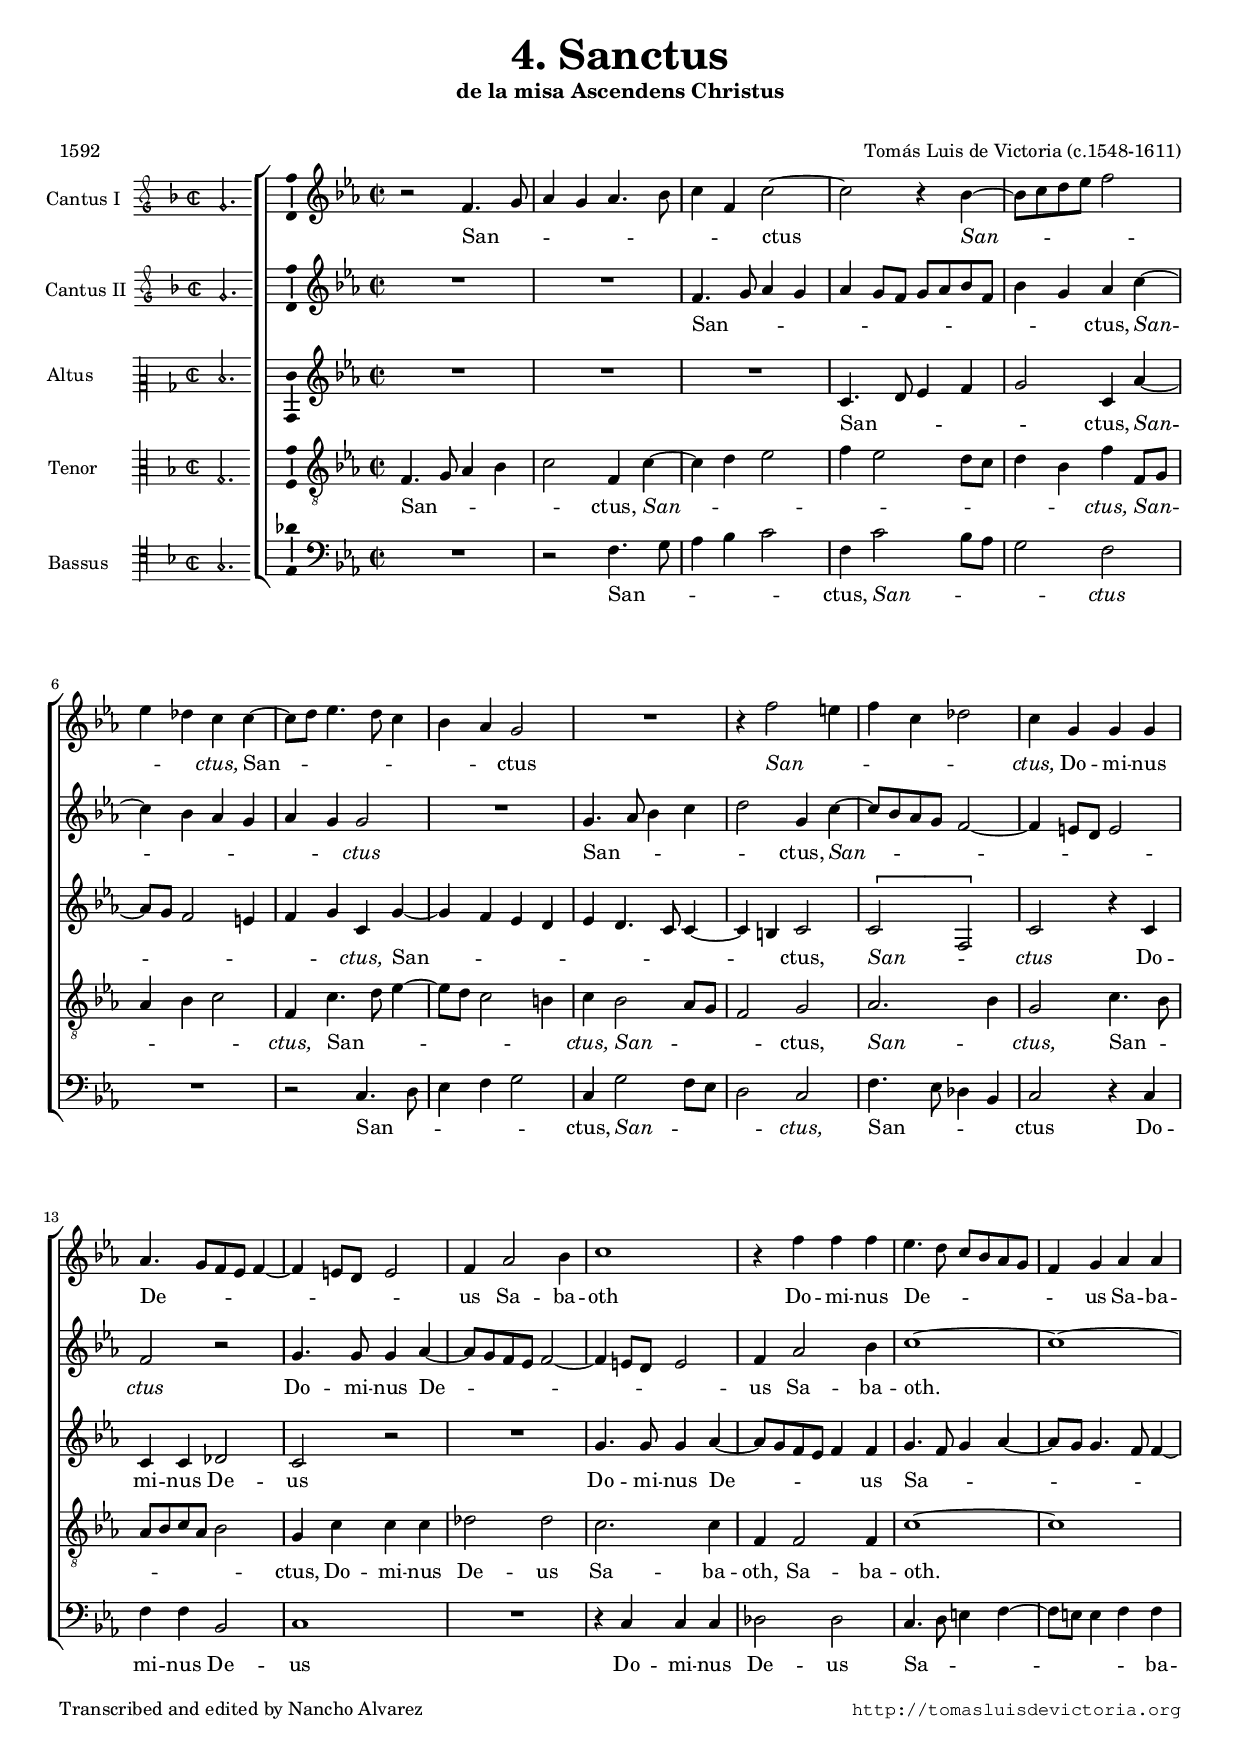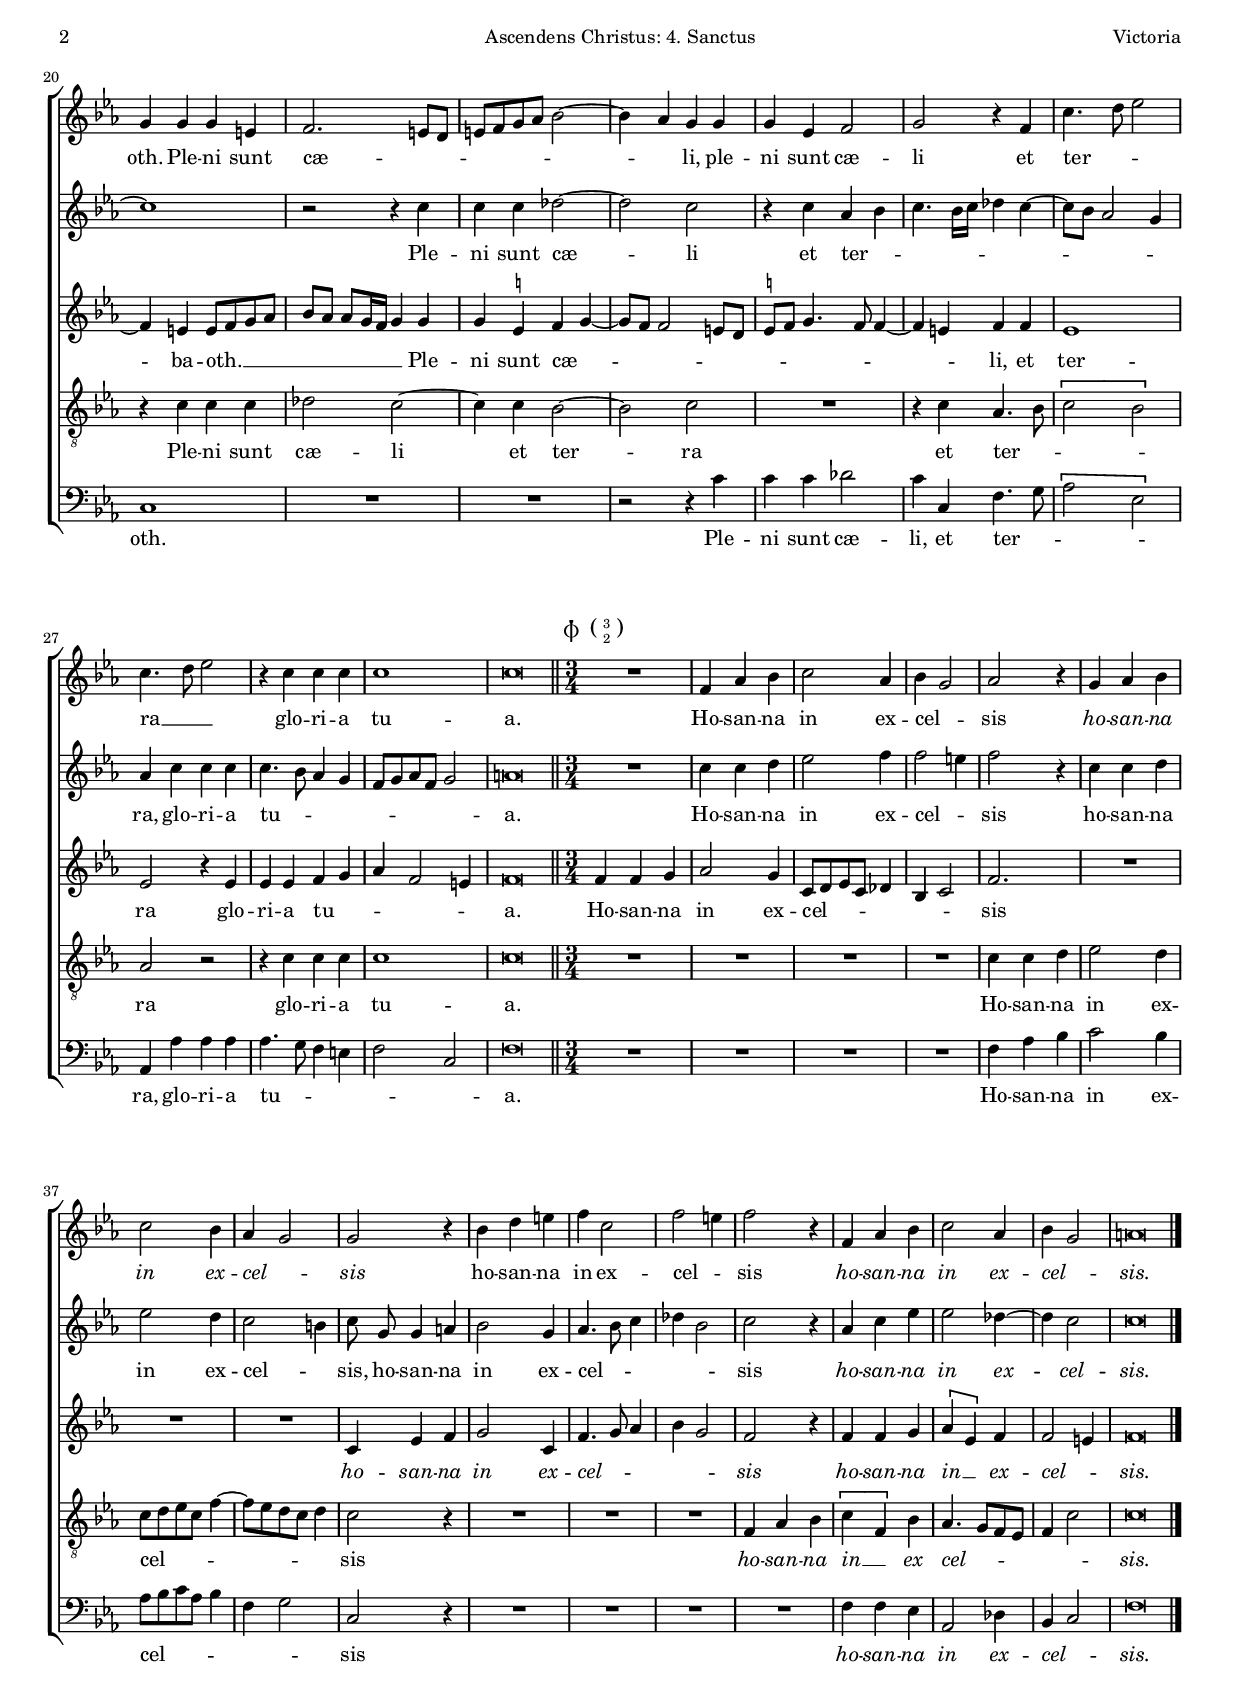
\version "2.19.40"

#(set-default-paper-size "a4")
#(set-global-staff-size 16.2)
#(ly:set-option 'point-and-click #f)

italicas=\override LyricText.font-shape = #'italic
rectas=\override LyricText.font-shape = #'upright
ss=\once \set suggestAccidentals = ##t
incipitwidth = 20

htitle="Ascendens Christus: 4. Sanctus"
hcomposer="Victoria"

\header {
  title=\markup{\fontsize #3 "4. Sanctus"}
  subtitle="de la misa Ascendens Christus"
  subsubtitle=" "
  composer="Tomás Luis de Victoria (c.1548-1611)"
  %opus="(-)"
  poet="1592"
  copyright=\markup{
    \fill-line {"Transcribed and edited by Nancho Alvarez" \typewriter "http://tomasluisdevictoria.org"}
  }
  %	tagline=""
}

global={
  \key c \major \time 2/2 \skip 1*30 \bar "||" \time 3/4
  \skip 1*3/4*17 \bar "|."
}

cantus={
  r2 d'4. e'8 |
  f'4 e' f'4. g'8 |
  a'4 d' a'2 ~ |
  a' r4 g' ~ |
  %5
  g'8 a' b' c'' d''2 |
  c''4 bes' a' a' ~ |
  a'8 b' c''4. b'8 a'4 |
  g' f' e'2 |
  R1*4/4 |
  %10
  r4 d''2 cis''4 |
  d'' a' bes'2 |
  a'4 e' e' e' |
  f'4.  e'8[ d' c'] d'4 ~ |
  d' cis'8 b cis'2 |
  %15
  d'4 f'2 g'4 |
  a'1 |
  r4 d'' d'' d'' |
  c''4. b'8 a' g' f' e' | % no queda bien el corchete de 5 notas
  d'4 e' f' f' |
  %20
  e' e' e' cis' |
  d'2. cis'8 b |
  cis' d' e' f' g'2 ~ |
  g'4 f' e' e' |
  e' c' d'2 |
  %25
  e' r4 d' |
  a'4. b'8 c''2 |
  a'4. b'8 c''2 |
  r4 a' a' a' |
  a'1 |
  %30
  a'\breve*1/2 |
  \once \override TextScript.X-offset = #-3.7
  \once \override TextScript.padding = #2
  s4*0^\markup{\raise #.5 \musicglyph #"timesig.mensural34" \larger \larger " (" \smaller \smaller \smaller \column {\raise #.9 3 \raise #1.2 2} \larger \larger ")"}
  R1*3/4
  d'4 f' g' |
  a'2 f'4 g' e'2 |
  f' r4 e' f' g' |
  a'2 g'4 f' e'2 |
  %35
  e' r4 g' b' cis'' |
  d'' a'2 d'' cis''4 |
  d''2 r4 d' f' g' |
  a'2 f'4 g' e'2 |
  fis'\breve*3/8
}

cantusdos={
  R1*4/4 |
  R1*4/4 |
  d'4. e'8 f'4 e' |
  f' e'8 d' e' f' g' d' |
  %5
  g'4 e' f' a' ~ |
  a' g' f' e' |
  f' e' e'2 |
  R1*4/4 |
  e'4. f'8 g'4 a' |
  %10
  b'2 e'4 a' ~ |
  a'8 g' f' e' d'2 ~ |
  d'4 cis'8 b cis'2 |
  d' r |
  e'4. e'8 e'4 f' ~ |
  %15
  f'8 e' d' c' d'2 ~ |
  d'4 cis'8 b cis'2 |
  d'4 f'2 g'4 |
  a'1 ~ |
  a' ~ |
  %20
  a' |
  r2 r4 a' |
  a' a' bes'2 ~ |
  bes' a' |
  r4 a' f' g' |
  %25
  a'4. g'16 a' bes'4 a' ~ |
  a'8 g' f'2 e'4 |
  f' a' a' a' |
  a'4. g'8 f'4 e' |
  d'8 e' f' d' e'2 |
  %30
  fis'\breve*1/2 |
  R1*3/4
  a'4 a' b' | % errata en Turner a' a' a'
  c''2 d''4 d''2 cis''4 |
  d''2 r4 a' a' b' |
  c''2 b'4 a'2 gis'4 |
  %35
  \set Staff.autoBeaming = ##f
  a'8 e' e'4 fis' g'2 e'4 |
  \set Staff.autoBeaming = ##t
  f'4. g'8 a'4 bes' g'2 |
  a' r4 f' a' c'' |
  %\override LigatureBracket.style = #'dashed-line
  c''2 bes'4 ~ bes' a'2 % notacion negra
  a'\breve*3/8

}

altus={
  R1*4/4 |
  R1*4/4 |
  R1*4/4 |
  a4. b8 c'4 d' |
  %5
  e'2 a4 f' ~ |
  f'8 e' d'2 cis'4 |
  d' e' a e' ~ |
  e' d' c' b |
  c' b4. a8 a4 ~ |
  %10
  a gis a2 |
  \[a d\] |
  a r4 a |
  a a bes2 |
  a r |
  %15
  R1*4/4 |
  e'4. e'8 e'4 f' ~ |
  f'8 e' d' c' d'4 d' |
  e'4. d'8 e'4 f' ~ |
  f'8 e' e'4. d'8 d'4 ~ |
  %20
  d' cis' cis'8 d' e' f' |
  g'[ f']  f'[ e'16 d'] e'4 e' |
  e' \ss cis' d' e' ~ |
  e'8 d' d'2 cis'8 b |
  \ss cis' d' e'4. d'8 d'4 ~ |
  %25
  d' cis' d' d' |
  c'1 |
  c'2 r4 c' |
  c' c' d' e' |
  f' d'2 cis'4 |
  %30
  d'\breve*1/2 |
  d'4 d' e' f'2 e'4 |
  a8[ b c' a] bes4 g a2 |
  d'2.
  R1*3/4*3 |
  %35
  a4 c' d' e'2 a4 |
  d'4. e'8 f'4 g' e'2 |
  d' r4 d' d' e' |
  \[f' c'\] d' d'2 cis'4 |
  d'\breve*3/8
}

tenor={
  d4. e8 f4 g |
  a2 d4 a ~ |
  a b c'2 |
  d'4 c'2 b8 a |
  %5
  b4 g d' d8 e |
  f4 g a2 |
  d4 a4. b8 c'4 ~ |
  c'8 b a2 gis4 |
  a g2 f8 e |
  %10
  d2 e |
  f2. g4 |
  e2 a4. g8 |
  f g a f g2 |
  e4 a a a |
  %15
  bes2 bes |
  a2. a4 |
  d d2 d4 |
  a1 ~ |
  a |
  %20
  r4 a a a |
  bes2 a ~ |
  a4 a g2 ~ |
  g a |
  R1*4/4 |
  %25
  r4 a f4. g8 |
  \[a2 g\] |
  f r |
  r4 a a a |
  a1 |
  %30
  a\breve*1/2 |
  R1*3/4*4
  a4 a b c'2 b4 |
  a8[ b c' a] d'4 ~ d'8 c'8 b a b4 |
  %35
  a2 r4 |
  R1*3/4*3 |
  d4 f g \[a d\] g |
  f4.  e8[ d c] d4 a2 |
  a\breve*3/8
}

bassus={
  R1*4/4 |
  r2 d4. e8 |
  f4 g a2 |
  d4 a2 g8 f |
  %5
  e2 d |
  R1*4/4 |
  r2 a,4. b,8 |
  c4 d e2 |
  a,4 e2 d8 c |
  %10
  b,2 a, |
  d4. c8 bes,4 g, |
  a,2 r4 a, |
  d d g,2 |
  a,1 |
  %15
  R1*4/4 |
  r4 a, a, a, |
  bes,2 bes, |
  a,4. b,8 cis4 d ~ |
  d8 cis cis4 d d |
  %20
  a,1 |
  R1*4/4 |
  R1*4/4 |
  r2 r4 a |
  a a bes2 |
  %25
  a4 a, d4. e8 |
  \[f2 c\] |
  f,4 f f f |
  f4. e8 d4 cis |
  d2 a, |
  %30
  d\breve*1/2 |
  R1*3/4*4
  d4 f g a2 g4 |
  f8[ g a f] g4 d e2 |
  %35
  a, r4
  R1*3/4*4 |
  d4 d c |
  %\override LigatureBracket.style = #'dashed-line
  f,2 bes,4 g, a,2 % notacion negra
  d\breve*3/8
}

textocantus=\lyricmode{
  San -- _ _ _ _ _ _ _ ctus _
  \italicas
  San -- _ _ _ _ _ _ _ ctus,
  \rectas
  San -- _ _ _ _ _ _ _ ctus
  \italicas
  San -- _ _ _ _ ctus,
  \rectas
  Do -- mi -- nus De -- _ _ _ _ _ _ _ _ us
  Sa -- ba -- oth % hot
  Do -- mi -- nus De -- _ _ _ _ _ _ us
  Sa -- ba -- oth.
  Ple -- ni sunt cæ -- _ _ _ _ _ _ _ _ _ li,
  ple -- ni sunt cæ -- li et ter -- _ _ ra __ _ _
  glo -- ri -- a tu -- a.
  Ho -- san -- na in ex -- cel -- _ sis % O -- san -- na
  \italicas
  ho -- san -- na in ex -- cel -- _ sis
  \rectas
  ho -- san -- na in ex -- cel -- _ sis
  \italicas
  ho -- san -- na in ex -- cel -- _ sis. % _ cel -- sis para hemiolia?

}

textocantusdos=\lyricmode{
  San -- _ _ _ _ _ _ _ _ _ _ _ _ ctus,
  \italicas
  San -- _ _ _ _ _ _ ctus
  \rectas
  San -- _ _ _ _ ctus,
  \italicas
  San -- _ _ _ _ _ _ _ _ _ ctus
  \rectas
  Do -- mi -- nus De -- _ _ _ _ _ _ _ _ _ us
  Sa -- ba -- oth. _ _
  Ple -- ni sunt cæ -- _ li et ter -- _ _ _ _ _ _ _ _ _ _ ra,
  glo -- ri -- a tu -- _ _ _ _ _ _ _ _ a.
  Ho -- san -- na in ex -- cel -- _ sis
  ho -- san -- na in ex -- cel -- _ sis,
  ho -- san -- na in ex -- cel -- _ _ _ _ sis
  \italicas ho -- san -- na in ex -- _ cel -- sis.

}

textoaltus=\lyricmode{
  San -- _ _ _ _ ctus,
  \italicas
  San -- _ _ _ _ _ _ ctus,
  \rectas
  San -- _ _ _ _ _ _ _ _ _ _ ctus,
  \italicas
  San -- _ ctus
  \rectas
  Do -- mi -- nus De -- us
  Do -- mi -- nus De -- _ _ _ _ _ us
  Sa -- _ _ _ _ _ _ _ _ _ ba -- oth. __ _ _ _ _ _ _ _ _ _
  Ple -- ni sunt cæ -- _ _ _ _ _ _ _ _ _ _ _ _ _ li, et ter -- ra
  glo -- ri -- a tu -- _ _ _ _ a.
  Ho -- san -- na in ex -- cel -- _ _ _ _ _ _ sis
  \italicas ho -- san -- na in ex -- cel -- _ _ _ _ sis
  ho -- san -- na in __ _ ex -- cel -- _ sis.

}

textotenor=\lyricmode{
  San -- _ _ _ _ ctus,
  \italicas
  San -- _ _ _ _ _ _ _ _ _ ctus,
  San -- _ _ _ _ ctus,
  \rectas
  San -- _ _ _ _ _ _ \italicas
  ctus,
  San -- _ _ _ \rectas
  ctus,
  \italicas
  San -- _ ctus,
  \rectas
  San -- _ _ _ _ _ _ ctus,
  Do -- mi -- nus De -- us Sa -- ba -- oth,
  Sa -- ba -- oth. _
  Ple -- ni sunt cæ -- li _
  et ter -- _ ra
  et ter -- _ _ _ ra
  glo -- ri -- a tu -- a.
  Ho -- san -- na in ex -- cel -- _ _ _ _ _ _ _ _ _ sis
  \italicas ho -- san -- na in __ _ ex cel -- _ _ _ _ _ sis.

}

textobassus=\lyricmode{
  San -- _ _ _ _ ctus,
  \italicas
  San -- _ _ _ ctus
  \rectas
  San -- _ _ _ _ ctus,
  \italicas
  San -- _ _ _ ctus,
  \rectas
  San -- _ _ _ ctus
  Do -- mi -- nus De -- us
  Do -- mi -- nus De -- us
  Sa -- _ _ _ _ _ _ _ ba -- oth.
  Ple -- ni sunt cæ -- li, et ter -- _ _ _ ra,
  glo -- ri -- a tu -- _ _ _ _ _ a.
  Ho -- san -- na in ex -- cel -- _ _ _ _ _ _ sis
  \italicas ho -- san -- na in ex -- cel -- _ sis. % _ cel -- sis para hemiolia?

}


incipitcantus=\markup{
  \score{
    {
      \set Staff.instrumentName="Cantus I  "
      \override NoteHead.style = #'neomensural
      \override Rest.style = #'neomensural
      \override Staff.TimeSignature.style = #'neomensural
      \cadenzaOn
      \clef "petrucci-g"
      \key f \major
      \time 2/2
      g'2.
    }
    \layout {
      \context {
        \Voice
        \remove Ligature_bracket_engraver
        \consists Mensural_ligature_engraver
      }
      line-width=\incipitwidth
      indent = 0
    }
  }
}

incipitcantusdos=\markup{
  \score{
    {
      \set Staff.instrumentName="Cantus II "
      \override NoteHead.style = #'neomensural
      \override Rest.style = #'neomensural
      \override Staff.TimeSignature.style = #'neomensural
      \cadenzaOn
      \clef "petrucci-g"
      \key f \major
      \time 2/2
      g'2.
    }
    \layout {
      \context {
        \Voice
        \remove Ligature_bracket_engraver
        \consists Mensural_ligature_engraver
      }
      line-width=\incipitwidth
      indent = 0
    }
  }
}

incipitaltus=\markup{
  \score{
    {
      \set Staff.instrumentName="Altus       "
      \override NoteHead.style = #'neomensural
      \override Rest.style = #'neomensural
      \override Staff.TimeSignature.style = #'neomensural
      \cadenzaOn
      \clef "petrucci-c2"
      \key f \major
      \time 2/2
      d'2.
    }
    \layout {
      \context {
        \Voice
        \remove Ligature_bracket_engraver
        \consists Mensural_ligature_engraver
      }
      line-width=\incipitwidth
      indent = 0
    }
  }
}


incipittenor=\markup{
  \score{
    {
      \set Staff.instrumentName="Tenor      "
      \override NoteHead.style = #'neomensural
      \override Rest.style = #'neomensural
      \override Staff.TimeSignature.style = #'neomensural
      \cadenzaOn
      \clef "petrucci-c3"
      \key f \major
      \time 2/2
      g2.
    }
    \layout {
      \context {
        \Voice
        \remove Ligature_bracket_engraver
        \consists Mensural_ligature_engraver
      }
      line-width=\incipitwidth
      indent=0
    }
  }
}

incipitbassus=\markup{
  \score{
    {
      \set Staff.instrumentName="Bassus    "
      \override NoteHead.style = #'neomensural
      \override Rest.style = #'neomensural
      \override Staff.TimeSignature.style = #'neomensural
      \cadenzaOn
      \clef "petrucci-c4"
      \key f \major
      \time 2/2
      g2.
    }
    \layout {
      \context {
        \Voice
        \remove Ligature_bracket_engraver
        \consists Mensural_ligature_engraver
      }
      line-width=\incipitwidth
      indent = 0
    }
  }
}





\score {
  \transpose c' ees'{
    \new ChoirStaff<<

      \new Staff <<
        \global
        \new Voice="v1" {
          \set Staff.instrumentName=\incipitcantus
          \clef "treble"
          \cantus
        }
        \new Lyrics \lyricsto "v1" {\textocantus }
      >>

      \new Staff <<
        \global
        \new Voice="v5" {
          \set Staff.instrumentName=\incipitcantusdos
          \clef "treble"
          \cantusdos
        }
        \new Lyrics \lyricsto "v5" {\textocantusdos }
      >>


      \new Staff <<
        \global
        \new Voice="v2" {
          \set Staff.instrumentName=\incipitaltus
          \clef "treble"
          \altus
        }
        \new Lyrics \lyricsto "v2" {\textoaltus }
      >>


      \new Staff <<
        \global
        \new Voice="v3" {
          \set Staff.instrumentName=\incipittenor
          \clef "G_8"
          \tenor
        }
        \new Lyrics \lyricsto "v3" {\textotenor }
      >>


      \new Staff <<
        \global
        \new Voice="v4" {
          \set Staff.instrumentName=\incipitbassus
          \clef "bass"
          \bassus
        }
        \new Lyrics \lyricsto "v4" {\textobassus }
      >>

    >>

  }%transpose

  \layout{
    \context {
      \Lyrics
      \override VerticalAxisGroup.staff-affinity = #UP
      \override VerticalAxisGroup.nonstaff-relatedstaff-spacing =
      #'((basic-distance . 0) (minimum-distance . 0) (padding . 1))
      %\override LyricText.font-size = #1.2
      \override LyricHyphen.minimum-distance = #0.5
    }
    \context {
      \Score
      tempoHideNote = ##t
      \override BarNumber.padding = #2
    }
    \context {
      \Voice
      melismaBusyProperties = #'()
      %autoBeaming = ##f
    }
    \context {
      \Staff
      %\RemoveEmptyStaves
      %\override VerticalAxisGroup.remove-first = ##t
      \override VerticalAxisGroup.staff-staff-spacing =
      #'((basic-distance . 11) (minimum-distance . 0) (padding . 1))
      \consists Ambitus_engraver
      \override LigatureBracket.padding = #1
    }
  }

  \midi {
    \context {
      \Score
      midiInstrument = #"electric piano 1"
    }
    \tempo 2 = 50
  }

}


\paper{
  evenHeaderMarkup=\markup  \fill-line { \fromproperty #'page:page-number-string \htitle \hcomposer }
  oddHeaderMarkup= \markup  \fill-line { \on-the-fly #not-first-page \hcomposer \on-the-fly #not-first-page \htitle \on-the-fly #not-first-page \fromproperty #'page:page-number-string }
  %system-count=20
  %page-count = 8
  ragged-last-bottom = ##f
  indent=3.5\cm
  system-system-spacing =
  #'((basic-distance . 20) (minimum-distance . 0) (padding . 5))
  top-system-spacing = % header
  #'((basic-distance . 10) (minimum-distance . 0) (padding . 0))
  last-bottom-spacing = % footer
  #'((basic-distance . 12) (minimum-distance . 0) (padding . 0))

}


%{
convert-ly (GNU LilyPond) 2.19.40  convert-ly: Processing `'...
Applying conversion: 2.19.2, 2.19.7, 2.19.11, 2.19.16, 2.19.22,
2.19.24, 2.19.28, 2.19.29, 2.19.32, 2.19.40
%}
